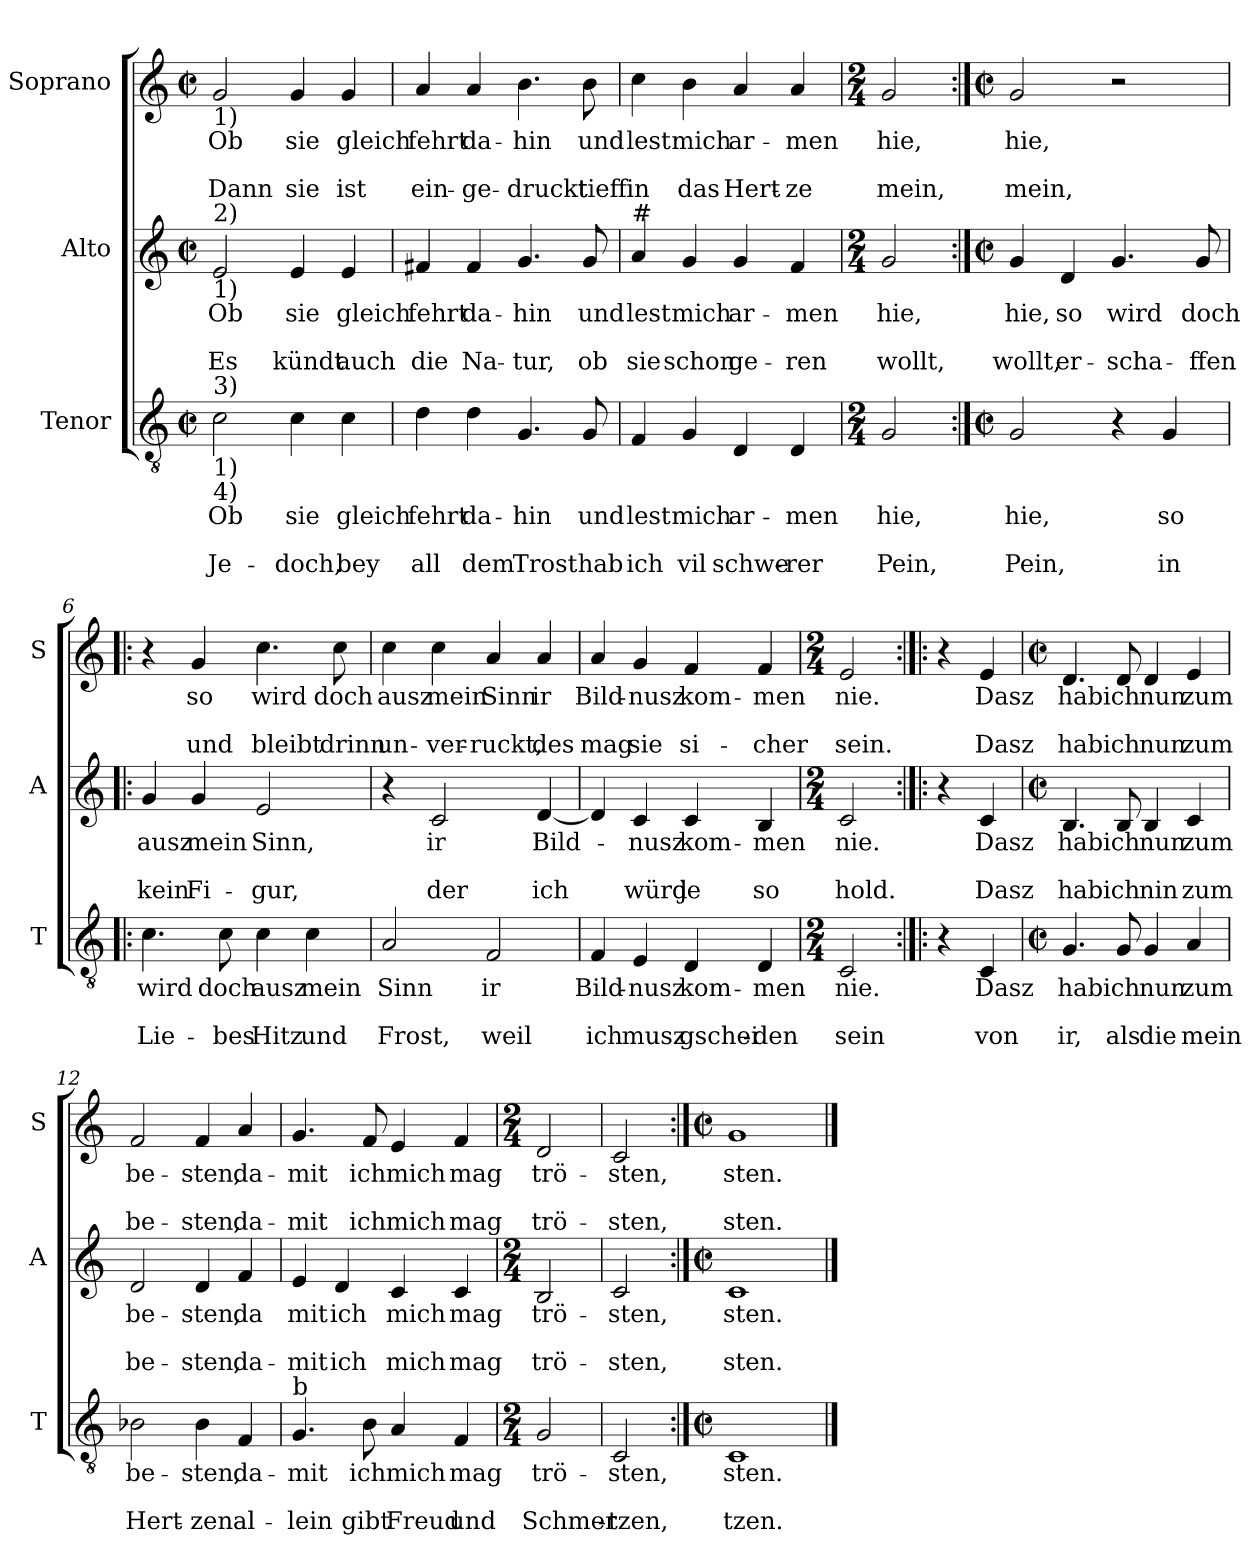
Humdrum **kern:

**kern	**text	**text	**text	**kern	**text	**text	**text	**kern	**text	**text	**text
*part3	*part3	*part3	*part3	*part2	*part2	*part2	*part2	*part1	*part1	*part1	*part1
*staff3	*staff3	*staff3	*staff3	*staff2	*staff2	*staff2	*staff2	*staff1	*staff1	*staff1	*staff1
*I"Tenor	*	*	*	*I"Alto	*	*	*	*I"Soprano	*	*	*
*I'T	*	*	*	*I'A	*	*	*	*I'S	*	*	*
*clefGv2	*	*	*	*clefG2	*	*	*	*clefG2	*	*	*
*k[]	*	*	*	*k[]	*	*	*	*k[]	*	*	*
*C:	*	*	*	*C:	*	*	*	*C:	*	*	*
*M2/2	*	*	*	*M2/2	*	*	*	*M2/2	*	*	*
*met(c|)	*	*	*	*met(c|)	*	*	*	*met(c|)	*	*	*
=1	=1	=1	=1	=1	=1	=1	=1	=1	=1	=1	=1
!	!	!	!	!	!	!	!	!LO:TX:b:t=1)	!	!	!
!	!	!	!	!LO:TX:a:t=2)	!	!	!	!	!	!	!
!	!	!	!	!LO:TX:b:t=1)	!	!	!	!	!	!	!
!LO:TX:b:t=1)	!	!	!	!	!	!	!	!	!	!	!
!LO:TX:a:t=3)	!	!	!	!	!	!	!	!	!	!	!
!LO:TX:b:t=4)	!	!	!	!	!	!	!	!	!	!	!
!	!LO:LY:b	!	!LO:LY:b	!	!LO:LY:b	!	!LO:LY:b	!	!LO:LY:b	!	!LO:LY:b
2c\	Ob	.	Je-	2e/	Ob	.	Es	2g/	Ob	.	Dann
!	!LO:LY:b	!	!LO:LY:b	!	!LO:LY:b	!	!LO:LY:b	!	!LO:LY:b	!	!LO:LY:b
4c\	sie	.	-doch,	4e/	sie	.	kündt	4g/	sie	.	sie
!	!LO:LY:b	!	!LO:LY:b	!	!LO:LY:b	!	!LO:LY:b	!	!LO:LY:b	!	!LO:LY:b
4c\	gleich	.	bey	4e/	gleich	.	auch	4g/	gleich	.	ist
=2	=2	=2	=2	=2	=2	=2	=2	=2	=2	=2	=2
!	!LO:LY:b	!	!LO:LY:b	!	!LO:LY:b	!	!LO:LY:b	!	!LO:LY:b	!	!LO:LY:b
4d\	fehrt	.	all	4f#X/	fehrt	.	die	4a/	fehrt	.	ein-
!	!LO:LY:b	!	!LO:LY:b	!	!LO:LY:b	!	!LO:LY:b	!	!LO:LY:b	!	!LO:LY:b
4d\	da-	.	dem	4f#/	da-	.	Na-	4a/	da-	.	-ge-
!	!LO:LY:b	!	!LO:LY:b	!	!LO:LY:b	!	!LO:LY:b	!	!LO:LY:b	!	!LO:LY:b
4.G/	-hin	.	Trost	4.g/	-hin	.	-tur,	4.b\	-hin	.	-druckt
!	!LO:LY:b	!	!LO:LY:b	!	!LO:LY:b	!	!LO:LY:b	!	!LO:LY:b	!	!LO:LY:b
8G/	und	.	hab	8g/	und	.	ob	8b\	und	.	tieff
=3	=3	=3	=3	=3	=3	=3	=3	=3	=3	=3	=3
!	!	!	!	!LO:TX:a:t=#	!	!	!	!	!	!	!
!	!LO:LY:b	!	!LO:LY:b	!	!LO:LY:b	!	!LO:LY:b	!	!LO:LY:b	!	!LO:LY:b
4F/	lest	.	ich	4a/	lest	.	sie	4cc\	lest	.	in
!	!LO:LY:b	!	!LO:LY:b	!	!LO:LY:b	!	!LO:LY:b	!	!LO:LY:b	!	!LO:LY:b
4G/	mich	.	vil	4g/	mich	.	schon	4b\	mich	.	das
!	!LO:LY:b	!	!LO:LY:b	!	!LO:LY:b	!	!LO:LY:b	!	!LO:LY:b	!	!LO:LY:b
4D/	ar-	.	schwe-	4g/	ar-	.	ge-	4a/	ar-	.	Hert-
!	!LO:LY:b	!	!LO:LY:b	!	!LO:LY:b	!	!LO:LY:b	!	!LO:LY:b	!	!LO:LY:b
4D/	-men	.	-rer	4f/	-men	.	-ren	4a/	-men	.	-ze
=4	=4	=4	=4	=4	=4	=4	=4	=4	=4	=4	=4
*M2/4	*	*	*	*M2/4	*	*	*	*M2/4	*	*	*
!	!LO:LY:b	!	!LO:LY:b	!	!LO:LY:b	!	!LO:LY:b	!	!LO:LY:b	!	!LO:LY:b
2G/	hie,	.	Pein,	2g/	hie,	.	wollt,	2g/	hie,	.	mein,
!!LO:LB:g=z
=5:|!	=5:|!	=5:|!	=5:|!	=5:|!	=5:|!	=5:|!	=5:|!	=5:|!	=5:|!	=5:|!	=5:|!
*M2/2	*	*	*	*M2/2	*	*	*	*M2/2	*	*	*
*met(c|)	*	*	*	*met(c|)	*	*	*	*met(c|)	*	*	*
!	!LO:LY:b	!	!LO:LY:b	!	!LO:LY:b	!	!LO:LY:b	!	!LO:LY:b	!	!LO:LY:b
2G/	hie,	.	Pein,	4g/	hie,	.	wollt,	2g/	hie,	.	mein,
!	!	!	!	!	!LO:LY:b	!	!LO:LY:b	!	!	!	!
.	.	.	.	4d/	so	.	er-	.	.	.	.
!	!	!	!	!	!LO:LY:b	!	!LO:LY:b	!	!	!	!
4r	.	.	.	4.g/	wird	.	-scha-	2r	.	.	.
!	!LO:LY:b	!	!LO:LY:b	!	!	!	!	!	!	!	!
4G/	so	.	in	.	.	.	.	.	.	.	.
!	!	!	!	!	!LO:LY:b	!	!LO:LY:b	!	!	!	!
.	.	.	.	8g/	doch	.	-ffen	.	.	.	.
=6!|:	=6!|:	=6!|:	=6!|:	=6!|:	=6!|:	=6!|:	=6!|:	=6!|:	=6!|:	=6!|:	=6!|:
!	!LO:LY:b	!	!LO:LY:b	!	!LO:LY:b	!	!LO:LY:b	!	!	!	!
4.c\	wird	.	Lie-	4g/	ausz	.	kein	4r	.	.	.
!	!	!	!	!	!LO:LY:b	!	!LO:LY:b	!	!LO:LY:b	!	!LO:LY:b
.	.	.	.	4g/	mein	.	Fi-	4g/	so	.	und
!	!LO:LY:b	!	!LO:LY:b	!	!	!	!	!	!	!	!
8c\	doch	.	-bes	.	.	.	.	.	.	.	.
!	!LO:LY:b	!	!LO:LY:b	!	!LO:LY:b	!	!LO:LY:b	!	!LO:LY:b	!	!LO:LY:b
4c\	ausz	.	Hitz	2e/	Sinn,	.	-gur,	4.cc\	wird	.	bleibt
!	!LO:LY:b	!	!LO:LY:b	!	!	!	!	!	!	!	!
4c\	mein	.	und	.	.	.	.	.	.	.	.
!	!	!	!	!	!	!	!	!	!LO:LY:b	!	!LO:LY:b
.	.	.	.	.	.	.	.	8cc\	doch	.	drinn
=7	=7	=7	=7	=7	=7	=7	=7	=7	=7	=7	=7
!	!LO:LY:b	!	!LO:LY:b	!	!	!	!	!	!LO:LY:b	!	!LO:LY:b
2A/	Sinn	.	Frost,	4r	.	.	.	4cc\	ausz	.	un-
!	!	!	!	!	!LO:LY:b	!	!LO:LY:b	!	!LO:LY:b	!	!LO:LY:b
.	.	.	.	2c/	ir	.	der	4cc\	mein	.	-ver-
!	!LO:LY:b	!	!LO:LY:b	!	!	!	!	!	!LO:LY:b	!	!LO:LY:b
2F/	ir	.	weil	.	.	.	.	4a/	Sinn	.	-ruckt,
!	!	!	!	!	!LO:LY:b	!	!LO:LY:b	!	!LO:LY:b	!	!LO:LY:b
.	.	.	.	[4d/	Bild-	.	ich	4a/	ir	.	des
=8	=8	=8	=8	=8	=8	=8	=8	=8	=8	=8	=8
!	!LO:LY:b	!	!LO:LY:b	!	!	!	!	!	!LO:LY:b	!	!LO:LY:b
4F/	Bild-	.	ich	4d/]	.	.	.	4a/	Bild-	.	mag
!	!LO:LY:b	!	!LO:LY:b	!	!LO:LY:b	!	!LO:LY:b	!	!LO:LY:b	!	!LO:LY:b
4E/	-nusz	.	musz	4c/	-nusz	.	würd	4g/	-nusz	.	sie
!	!LO:LY:b	!	!LO:LY:b	!	!LO:LY:b	!	!LO:LY:b	!	!LO:LY:b	!	!LO:LY:b
4D/	kom-	.	gschei-	4c/	kom-	.	je	4f/	kom-	.	si-
!	!LO:LY:b	!	!LO:LY:b	!	!LO:LY:b	!	!LO:LY:b	!	!LO:LY:b	!	!LO:LY:b
4D/	-men	.	-den	4B/	-men	.	so	4f/	-men	.	-cher
!!LO:PB:g=z
=9	=9	=9	=9	=9	=9	=9	=9	=9	=9	=9	=9
*M2/4	*	*	*	*M2/4	*	*	*	*M2/4	*	*	*
!	!LO:LY:b	!	!LO:LY:b	!	!LO:LY:b	!	!LO:LY:b	!	!LO:LY:b	!	!LO:LY:b
2C/	nie.	.	sein	2c/	nie.	.	hold.	2e/	nie.	.	sein.
=10:|!|:	=10:|!|:	=10:|!|:	=10:|!|:	=10:|!|:	=10:|!|:	=10:|!|:	=10:|!|:	=10:|!|:	=10:|!|:	=10:|!|:	=10:|!|:
4r	.	.	.	4r	.	.	.	4r	.	.	.
!	!LO:LY:b	!	!LO:LY:b	!	!LO:LY:b	!	!LO:LY:b	!	!LO:LY:b	!	!LO:LY:b
4C/	Dasz	.	von	4c/	Dasz	.	Dasz	4e/	Dasz	.	Dasz
=11	=11	=11	=11	=11	=11	=11	=11	=11	=11	=11	=11
*M2/2	*	*	*	*M2/2	*	*	*	*M2/2	*	*	*
*met(c|)	*	*	*	*met(c|)	*	*	*	*met(c|)	*	*	*
!	!LO:LY:b	!	!LO:LY:b	!	!LO:LY:b	!	!LO:LY:b	!	!LO:LY:b	!	!LO:LY:b
4.G/	hab	.	ir,	4.B/	hab	.	hab	4.d/	hab	.	hab
!	!LO:LY:b	!	!LO:LY:b	!	!LO:LY:b	!	!LO:LY:b	!	!LO:LY:b	!	!LO:LY:b
8G/	ich	.	als	8B/	ich	.	ich	8d/	ich	.	ich
!	!LO:LY:b	!	!LO:LY:b	!	!LO:LY:b	!	!LO:LY:b	!	!LO:LY:b	!	!LO:LY:b
4G/	nun	.	die	4B/	nun	.	nin	4d/	nun	.	nun
!	!LO:LY:b	!	!LO:LY:b	!	!LO:LY:b	!	!LO:LY:b	!	!LO:LY:b	!	!LO:LY:b
4A/	zum	.	mein	4c/	zum	.	zum	4e/	zum	.	zum
=12	=12	=12	=12	=12	=12	=12	=12	=12	=12	=12	=12
!	!LO:LY:b	!	!LO:LY:b	!	!LO:LY:b	!	!LO:LY:b	!	!LO:LY:b	!	!LO:LY:b
2B-X\	be-	.	Hert-	2d/	be-	.	be-	2f/	be-	.	be-
!	!LO:LY:b	!	!LO:LY:b	!	!LO:LY:b	!	!LO:LY:b	!	!LO:LY:b	!	!LO:LY:b
4B-\	-sten,	.	-zen	4d/	-sten,	.	-sten,	4f/	-sten,	.	-sten,
!	!LO:LY:b	!	!LO:LY:b	!	!LO:LY:b	!	!LO:LY:b	!	!LO:LY:b	!	!LO:LY:b
4F/	da-	.	al-	4f/	da	.	da-	4a/	da-	.	da-
!!LO:LB:g=z
=13	=13	=13	=13	=13	=13	=13	=13	=13	=13	=13	=13
!LO:TX:a:t=b	!	!	!	!	!	!	!	!	!	!	!
!	!LO:LY:b	!	!LO:LY:b	!	!LO:LY:b	!	!LO:LY:b	!	!LO:LY:b	!	!LO:LY:b
4.G/	-mit	.	-lein	4e/	mit	.	-mit	4.g/	-mit	.	-mit
!	!	!	!	!	!LO:LY:b	!	!LO:LY:b	!	!	!	!
.	.	.	.	4d/	ich	.	ich	.	.	.	.
!	!LO:LY:b	!	!LO:LY:b	!	!	!	!	!	!LO:LY:b	!	!LO:LY:b
8B\	ich	.	gibt	.	.	.	.	8f/	ich	.	ich
!	!LO:LY:b	!	!LO:LY:b	!	!LO:LY:b	!	!LO:LY:b	!	!LO:LY:b	!	!LO:LY:b
4A/	mich	.	Freud	4c/	mich	.	mich	4e/	mich	.	mich
!	!LO:LY:b	!	!LO:LY:b	!	!LO:LY:b	!	!LO:LY:b	!	!LO:LY:b	!	!LO:LY:b
4F/	mag	.	und	4c/	mag	.	mag	4f/	mag	.	mag
=14	=14	=14	=14	=14	=14	=14	=14	=14	=14	=14	=14
*M2/4	*	*	*	*M2/4	*	*	*	*M2/4	*	*	*
!	!LO:LY:b	!	!LO:LY:b	!	!LO:LY:b	!	!LO:LY:b	!	!LO:LY:b	!	!LO:LY:b
2G/	trö-	.	Schmer-	2B/	trö-	.	trö-	2d/	trö-	.	trö-
=15	=15	=15	=15	=15	=15	=15	=15	=15	=15	=15	=15
!	!LO:LY:b	!	!LO:LY:b	!	!LO:LY:b	!	!LO:LY:b	!	!LO:LY:b	!	!LO:LY:b
2C/	-sten,	.	-tzen,	2c/	-sten,	.	-sten,	2c/	-sten,	.	-sten,
=16:|!	=16:|!	=16:|!	=16:|!	=16:|!	=16:|!	=16:|!	=16:|!	=16:|!	=16:|!	=16:|!	=16:|!
*M2/2	*	*	*	*M2/2	*	*	*	*M2/2	*	*	*
*met(c|)	*	*	*	*met(c|)	*	*	*	*met(c|)	*	*	*
!	!LO:LY:b	!	!LO:LY:b	!	!LO:LY:b	!	!LO:LY:b	!	!LO:LY:b	!	!LO:LY:b
1C	sten.	.	tzen.-	1c	sten.	.	sten.	1g	sten.	.	sten.
==	==	==	==	==	==	==	==	==	==	==	==
*-	*-	*-	*-	*-	*-	*-	*-	*-	*-	*-	*-
